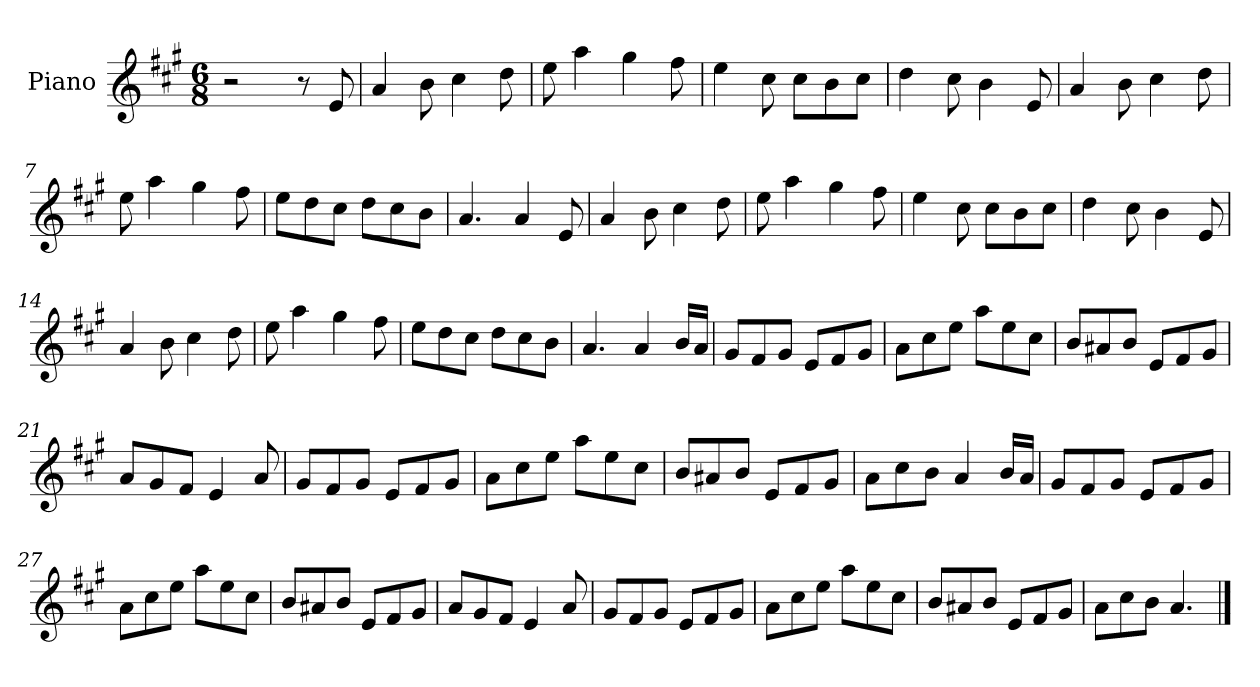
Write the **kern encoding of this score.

**kern
*part1
*staff1
*I"Piano
*I'Pno
*clefG2
*k[f#c#g#]
*M6/8
=1
2r
8r
8e/
=2
4a/
8b\
4cc#\
8dd\
=3
8ee\
4aa\
4gg#\
8ff#\
=4
4ee\
8cc#\
8cc#\L
8b\
8cc#\J
=5
4dd\
8cc#\
4b\
8e/
=6
4a/
8b\
4cc#\
8dd\
=7
8ee\
4aa\
4gg#\
8ff#\
=8
8ee\L
8dd\
8cc#\J
8dd\L
8cc#\
8b\J
=9
4.a/
4a/
8e/
=10
4a/
8b\
4cc#\
8dd\
=11
8ee\
4aa\
4gg#\
8ff#\
=12
4ee\
8cc#\
8cc#\L
8b\
8cc#\J
=13
4dd\
8cc#\
4b\
8e/
=14
4a/
8b\
4cc#\
8dd\
=15
8ee\
4aa\
4gg#\
8ff#\
=16
8ee\L
8dd\
8cc#\J
8dd\L
8cc#\
8b\J
=17
4.a/
4a/
16b/LL
16a/JJ
=18
8g#/L
8f#/
8g#/J
8e/L
8f#/
8g#/J
=19
8a\L
8cc#\
8ee\J
8aa\L
8ee\
8cc#\J
=20
8b/L
8a#X/
8b/J
8e/L
8f#/
8g#/J
=21
8a/L
8g#/
8f#/J
4e/
8a/
=22
8g#/L
8f#/
8g#/J
8e/L
8f#/
8g#/J
=23
8a\L
8cc#\
8ee\J
8aa\L
8ee\
8cc#\J
=24
8b/L
8a#X/
8b/J
8e/L
8f#/
8g#/J
=25
8a\L
8cc#\
8b\J
4a/
16b/LL
16a/JJ
=26
8g#/L
8f#/
8g#/J
8e/L
8f#/
8g#/J
=27
8a\L
8cc#\
8ee\J
8aa\L
8ee\
8cc#\J
=28
8b/L
8a#X/
8b/J
8e/L
8f#/
8g#/J
=29
8a/L
8g#/
8f#/J
4e/
8a/
=30
8g#/L
8f#/
8g#/J
8e/L
8f#/
8g#/J
=31
8a\L
8cc#\
8ee\J
8aa\L
8ee\
8cc#\J
=32
8b/L
8a#X/
8b/J
8e/L
8f#/
8g#/J
=33
8a\L
8cc#\
8b\J
4.a/
==
*-
